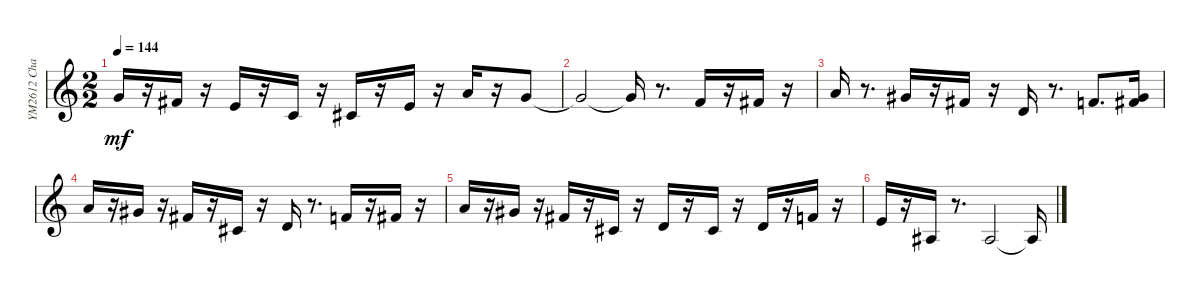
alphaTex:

\track ("YM2612 Channel 1" "YM2612 Cha") {instrument acousticgrandpiano}
\staff {score}
\tuning (E4 B3 G3 D3 A2 E2 B1) {hide}
\ts (2 2)
\tempo 144
\clef g2
\ks c
3.1.16{dy mf} r.16 2.1.16 r.16 0.1.16 r.16 1.2.16 r.16 2.2.16 r.16 0.1.16 r.16 5.1.16 r.16 3.1.8 |
3.1{t}.2 3.1{t}.16 r.8{d} 1.1.16 r.16 2.1.16 r.16 |
5.1.16 r.8{d} 4.1.16 r.16 2.1.16 r.16 3.2.16 r.8{d} 1.1.8{d} (2.1 9.2).16 |
5.1.16 r.16 4.1.16 r.16 2.1.16 r.16 2.2.16 r.16 3.2.16 r.8{d} 1.1.16 r.16 2.1.16 r.16 |
5.1.16 r.16 4.1.16 r.16 2.1.16 r.16 2.2.16 r.16 3.2.16 r.16 2.2.16 r.16 3.2.16 r.16 1.1.16 r.16 |
0.1.16 r.16 3.3.16 r.8{d} 3.3.2 3.3{t}.16
